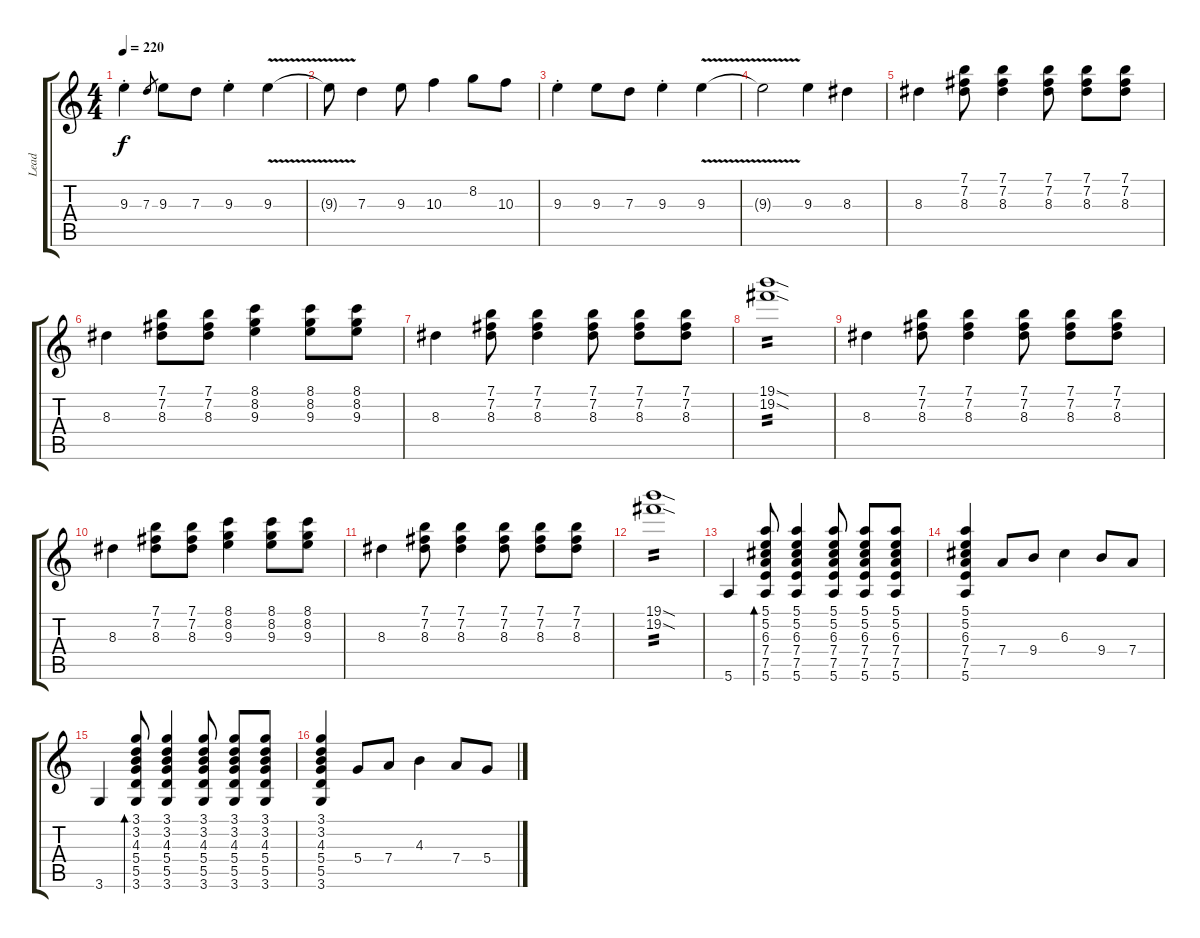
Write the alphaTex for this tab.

\track ("Lead" "Lead") {instrument electricguitarmuted}
\staff {score tabs}
\tuning (E4 B3 G3 D3 A2 E2) {hide}
\ts (4 4)
\tempo 220
\clef g2
\ks c
9.3{st}.4{dy f} 7.3.8{gr} 9.3.8 7.3.8 9.3{st}.4 9.3{v}.4 |
9.3{t}.8 7.3.4 9.3.8 10.3.4 8.2.8 10.3.8 |
9.3{st}.4 9.3.8 7.3.8 9.3{st}.4 9.3{v}.4 |
9.3{t}.2 9.3.4 8.3.4 |
8.3.4 (7.1 7.2 8.3).8 (7.1 7.2 8.3).4 (7.1 7.2 8.3).8 (7.1 7.2 8.3).8 (7.1 7.2 8.3).8 |
8.3.4 (7.1 7.2 8.3).8 (7.1 7.2 8.3).8 (8.1 8.2 9.3).4 (8.1 8.2 9.3).8 (8.1 8.2 9.3).8 |
8.3.4 (7.1 7.2 8.3).8 (7.1 7.2 8.3).4 (7.1 7.2 8.3).8 (7.1 7.2 8.3).8 (7.1 7.2 8.3).8 |
(19.1{sod} 19.2{sod}).1{tp 2} |
8.3.4 (7.1 7.2 8.3).8 (7.1 7.2 8.3).4 (7.1 7.2 8.3).8 (7.1 7.2 8.3).8 (7.1 7.2 8.3).8 |
8.3.4 (7.1 7.2 8.3).8 (7.1 7.2 8.3).8 (8.1 8.2 9.3).4 (8.1 8.2 9.3).8 (8.1 8.2 9.3).8 |
8.3.4 (7.1 7.2 8.3).8 (7.1 7.2 8.3).4 (7.1 7.2 8.3).8 (7.1 7.2 8.3).8 (7.1 7.2 8.3).8 |
(19.1{sod} 19.2{sod}).1{tp 2} |
5.6.4 (5.1 5.2 6.3 7.4 7.5 5.6).8{bd 480} (5.1 5.2 6.3 7.4 7.5 5.6).4 (5.1 5.2 6.3 7.4 7.5 5.6).8 (5.1 5.2 6.3 7.4 7.5 5.6).8 (5.1 5.2 6.3 7.4 7.5 5.6).8 |
(5.1 5.2 6.3 7.4 7.5 5.6).4 7.4.8 9.4.8 6.3.4 9.4.8 7.4.8 |
3.6.4 (3.1 3.2 4.3 5.4 5.5 3.6).8{bd 480} (3.1 3.2 4.3 5.4 5.5 3.6).4 (3.1 3.2 4.3 5.4 5.5 3.6).8 (3.1 3.2 4.3 5.4 5.5 3.6).8 (3.1 3.2 4.3 5.4 5.5 3.6).8 |
(3.1 3.2 4.3 5.4 5.5 3.6).4 5.4.8 7.4.8 4.3.4 7.4.8 5.4.8
